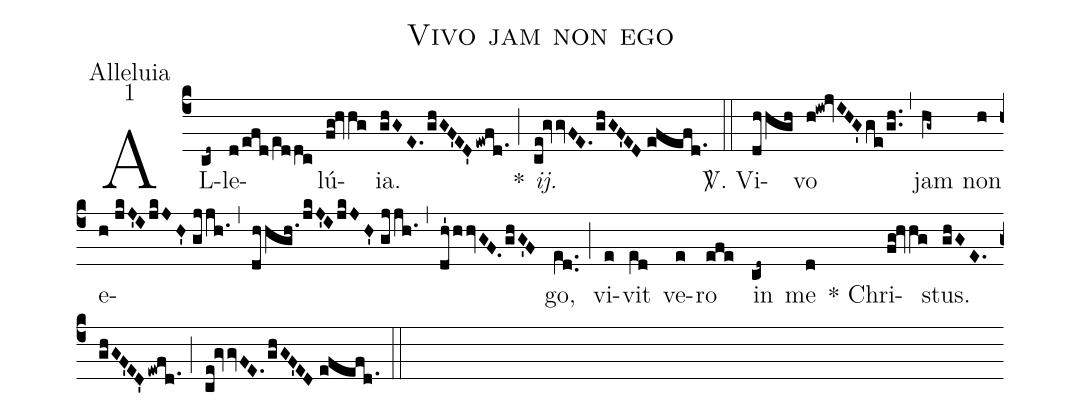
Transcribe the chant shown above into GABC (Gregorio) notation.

name:Vivo jam non ego;
office-part:Alleluia;
mode:1;
%%
(c4) AL(cd~)le(d/efd/e[ll:1]ddc)lú(fg!hvhg){ia}.(ghGE.ghGF'ED'ewfd.1) <clear>*(;) <i>ij.</i>(ce!gvvFE.ghGF'ED//efefd.) (::) <sp>V/</sp>. Vi(dhhgh)vo(h!iw!jvIHG'ge/gh..) (,) jam(hg~) non(h) e(h//jkJ'IjkJH'//gjjh.)(,)(dhhgh.jkJ'IjkJH'//gj/!jh.)(,)(dh'/!hhvGF.ghG'F)go,(e[ll:1]d..) (;) vi(e)vit(e[ll:1]d) ve(e)ro(efe) in(cd~) me(d) * Chri(fg!hvhg)stus.(ghGE.ghGF'ED'/!ewfd.1) (;) (ce!gvvFE.ghGF'ED//efefd.) (::)
